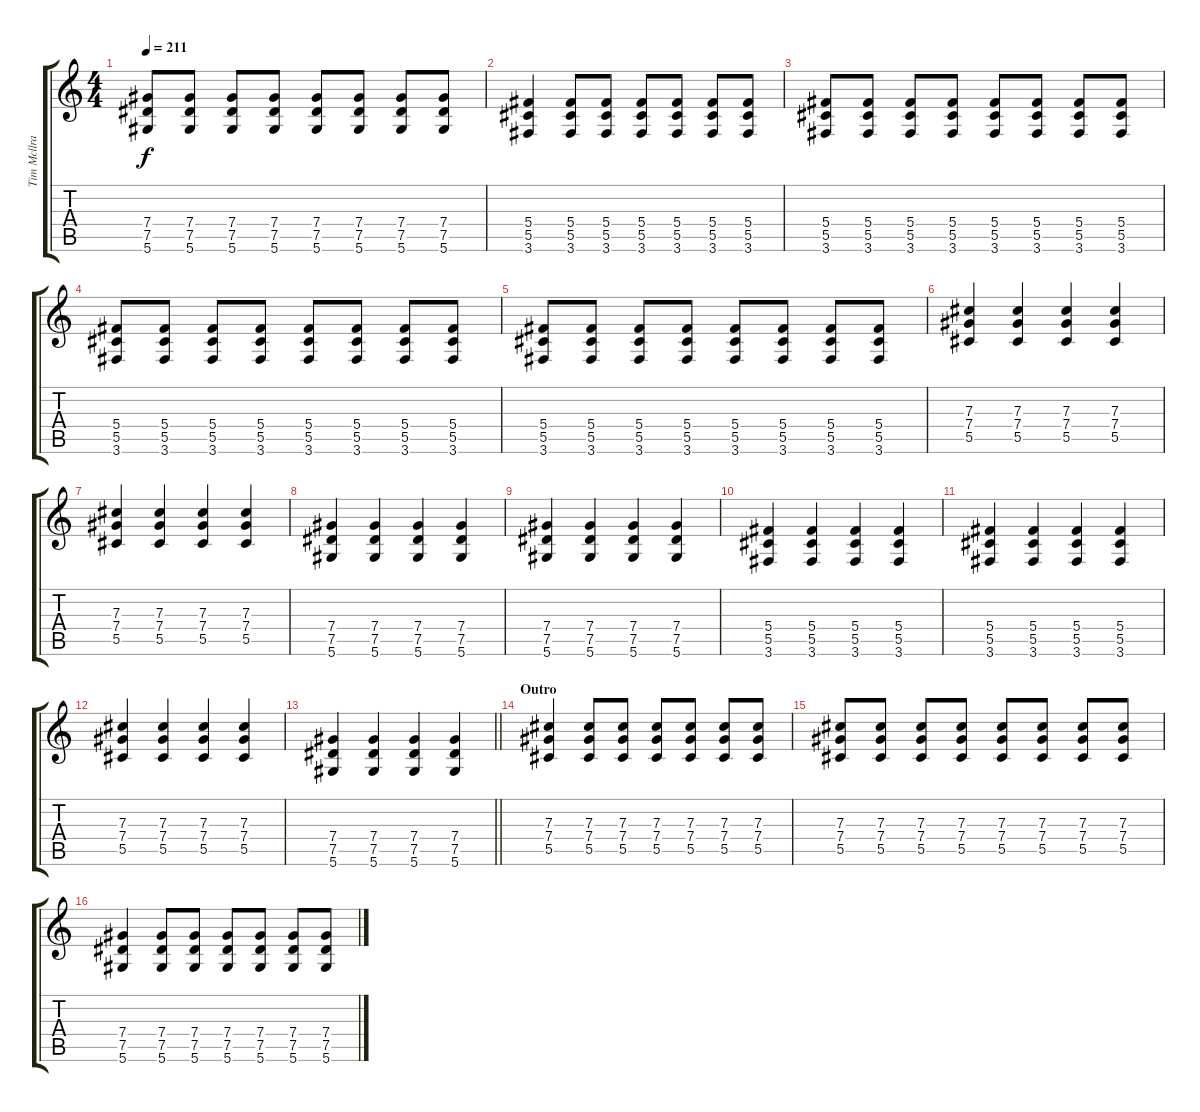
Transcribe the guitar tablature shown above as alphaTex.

\track ("Tim Mcllrath - Guitar" "Tim Mcllra") {instrument distortionguitar}
\staff {score tabs}
\tuning (Eb4 Bb3 Gb3 Db3 Ab2 Eb2) {hide}
\ts (4 4)
\tempo 211
\clef g2
\ks c
(7.4 7.5 5.6).8{dy f} (7.4 7.5 5.6).8 (7.4 7.5 5.6).8 (7.4 7.5 5.6).8 (7.4 7.5 5.6).8 (7.4 7.5 5.6).8 (7.4 7.5 5.6).8 (7.4 7.5 5.6).8 |
(5.4 5.5 3.6).4 (5.4 5.5 3.6).8 (5.4 5.5 3.6).8 (5.4 5.5 3.6).8 (5.4 5.5 3.6).8 (5.4 5.5 3.6).8 (5.4 5.5 3.6).8 |
(5.4 5.5 3.6).8 (5.4 5.5 3.6).8 (5.4 5.5 3.6).8 (5.4 5.5 3.6).8 (5.4 5.5 3.6).8 (5.4 5.5 3.6).8 (5.4 5.5 3.6).8 (5.4 5.5 3.6).8 |
(5.4 5.5 3.6).8 (5.4 5.5 3.6).8 (5.4 5.5 3.6).8 (5.4 5.5 3.6).8 (5.4 5.5 3.6).8 (5.4 5.5 3.6).8 (5.4 5.5 3.6).8 (5.4 5.5 3.6).8 |
(5.4 5.5 3.6).8 (5.4 5.5 3.6).8 (5.4 5.5 3.6).8 (5.4 5.5 3.6).8 (5.4 5.5 3.6).8 (5.4 5.5 3.6).8 (5.4 5.5 3.6).8 (5.4 5.5 3.6).8 |
(7.3 7.4 5.5).4 (7.3 7.4 5.5).4 (7.3 7.4 5.5).4 (7.3 7.4 5.5).4 |
(7.3 7.4 5.5).4 (7.3 7.4 5.5).4 (7.3 7.4 5.5).4 (7.3 7.4 5.5).4 |
(7.4 7.5 5.6).4 (7.4 7.5 5.6).4 (7.4 7.5 5.6).4 (7.4 7.5 5.6).4 |
(7.4 7.5 5.6).4 (7.4 7.5 5.6).4 (7.4 7.5 5.6).4 (7.4 7.5 5.6).4 |
(5.4 5.5 3.6).4 (5.4 5.5 3.6).4 (5.4 5.5 3.6).4 (5.4 5.5 3.6).4 |
(5.4 5.5 3.6).4 (5.4 5.5 3.6).4 (5.4 5.5 3.6).4 (5.4 5.5 3.6).4 |
(7.3 7.4 5.5).4 (7.3 7.4 5.5).4 (7.3 7.4 5.5).4 (7.3 7.4 5.5).4 |
\barLineRight lightlight
(7.4 7.5 5.6).4 (7.4 7.5 5.6).4 (7.4 7.5 5.6).4 (7.4 7.5 5.6).4 |
\section ("" "Outro")
(7.3 7.4 5.5).4 (7.3 7.4 5.5).8 (7.3 7.4 5.5).8 (7.3 7.4 5.5).8 (7.3 7.4 5.5).8 (7.3 7.4 5.5).8 (7.3 7.4 5.5).8 |
(7.3 7.4 5.5).8 (7.3 7.4 5.5).8 (7.3 7.4 5.5).8 (7.3 7.4 5.5).8 (7.3 7.4 5.5).8 (7.3 7.4 5.5).8 (7.3 7.4 5.5).8 (7.3 7.4 5.5).8 |
(7.4 7.5 5.6).4 (7.4 7.5 5.6).8 (7.4 7.5 5.6).8 (7.4 7.5 5.6).8 (7.4 7.5 5.6).8 (7.4 7.5 5.6).8 (7.4 7.5 5.6).8
